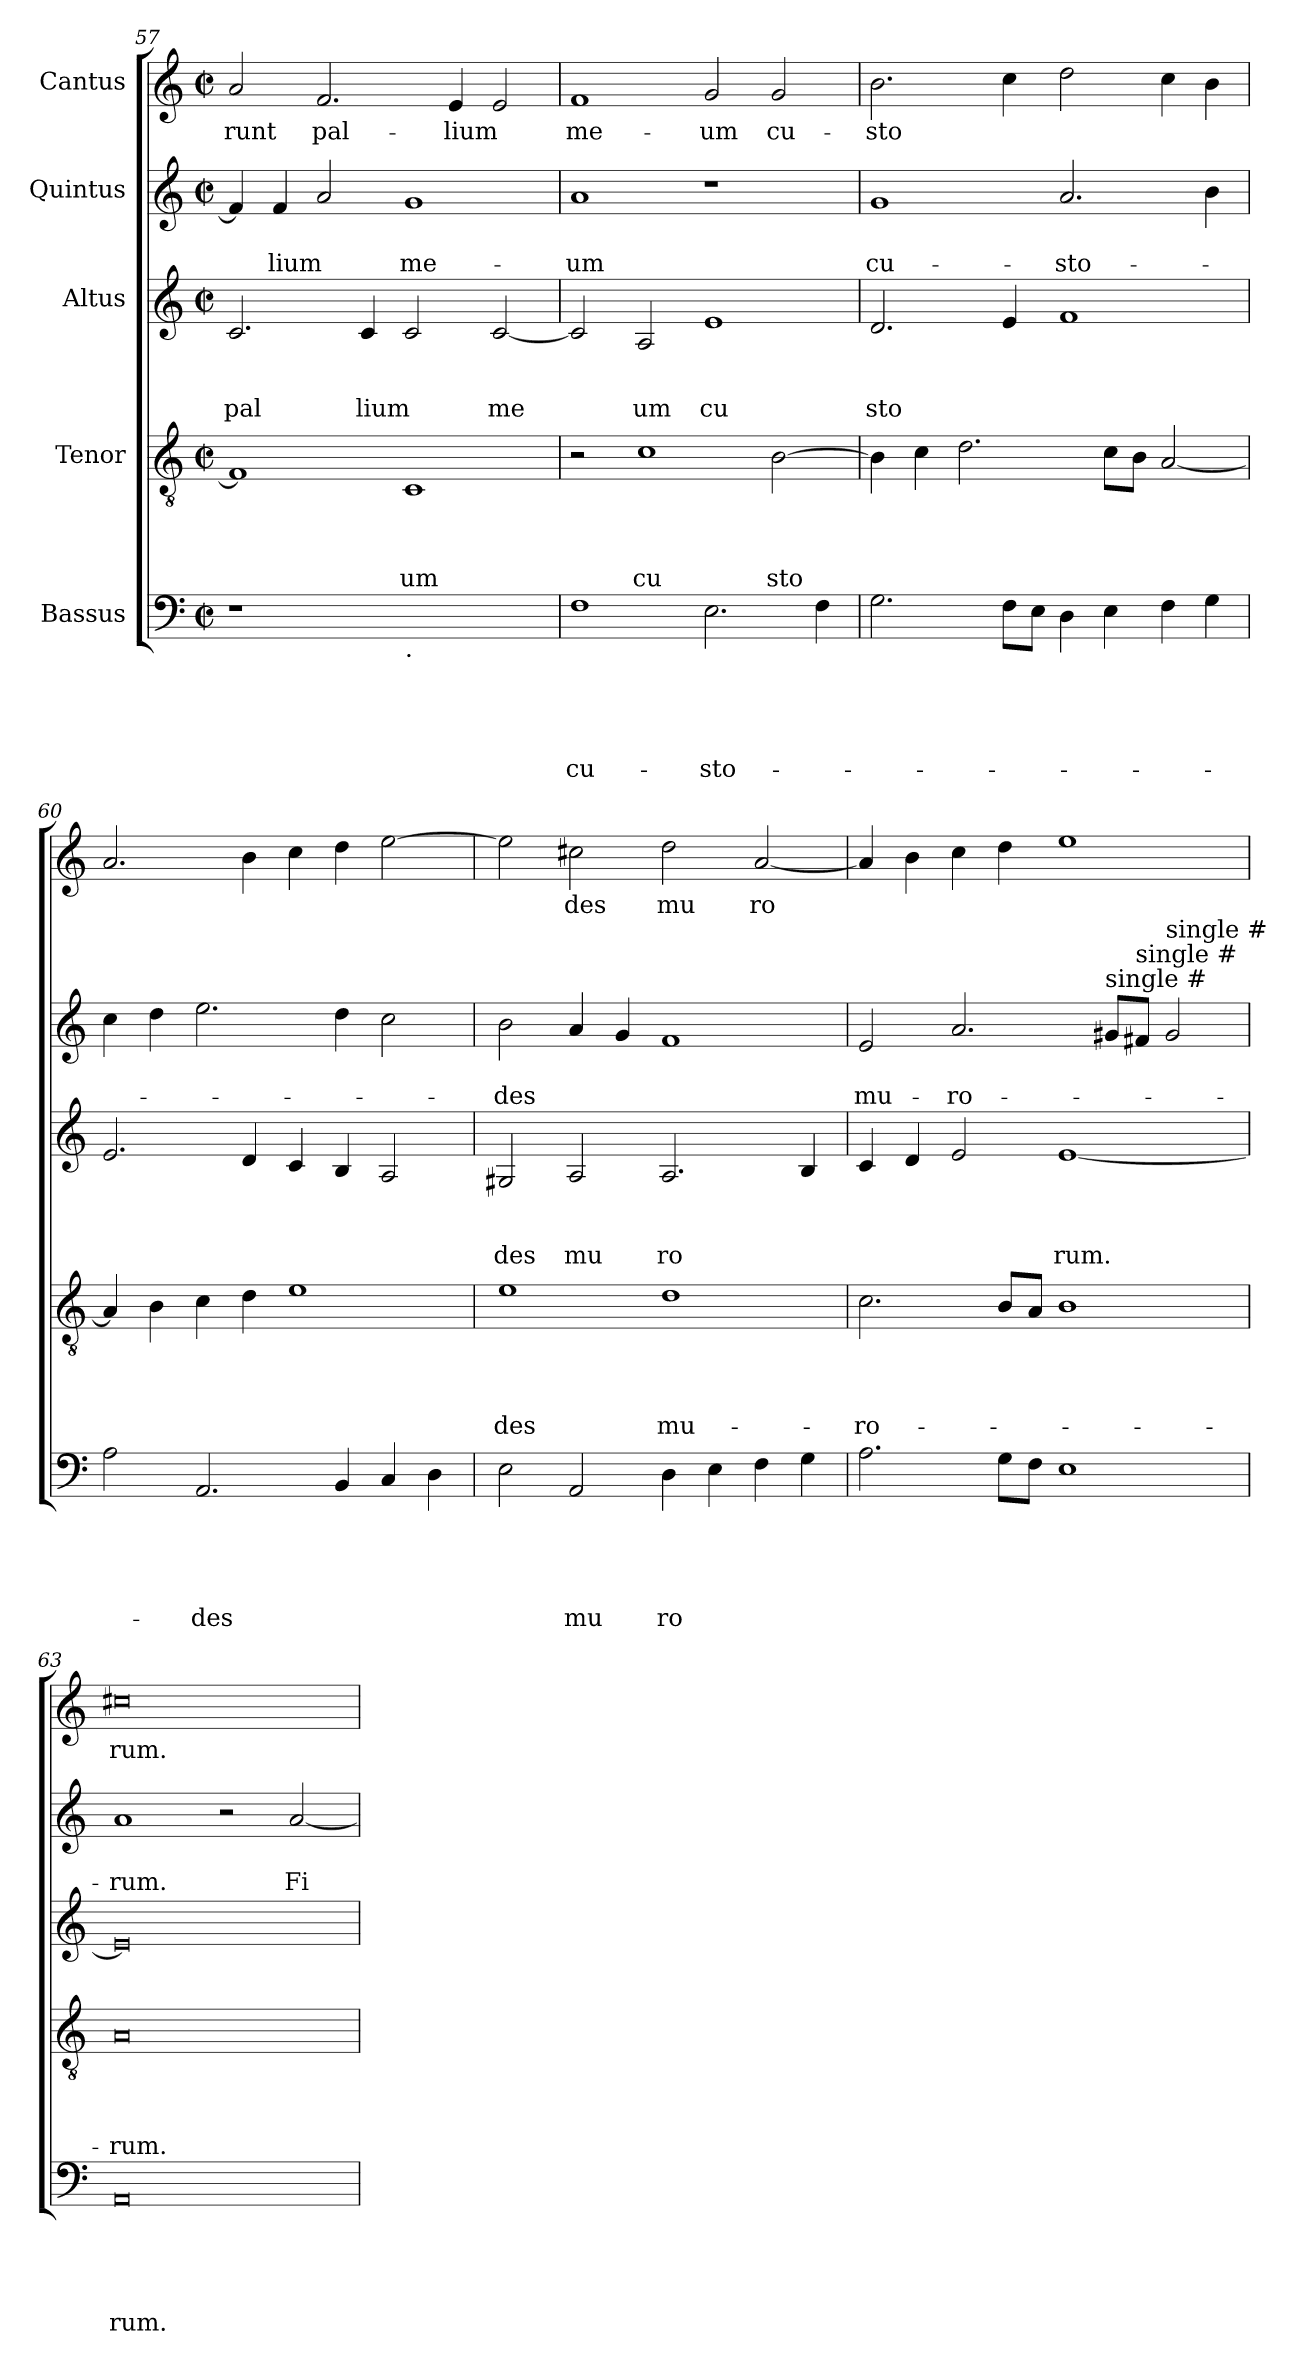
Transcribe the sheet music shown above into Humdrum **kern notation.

**kern	**text	**text	**text	**text	**text	**kern	**text	**text	**text	**text	**kern	**text	**text	**text	**kern	**text	**text	**kern	**text
*part5	*part5	*part5	*part5	*part5	*part5	*part4	*part4	*part4	*part4	*part4	*part3	*part3	*part3	*part3	*part2	*part2	*part2	*part1	*part1
*staff5	*staff5	*staff5	*staff5	*staff5	*staff5	*staff4	*staff4	*staff4	*staff4	*staff4	*staff3	*staff3	*staff3	*staff3	*staff2	*staff2	*staff2	*staff1	*staff1
*I"Bassus	*	*	*	*	*	*I"Tenor	*	*	*	*	*I"Altus	*	*	*	*I"Quintus	*	*	*I"Cantus	*
*clefF4	*	*	*	*	*	*clefGv2	*	*	*	*	*clefG2	*	*	*	*clefG2	*	*	*clefG2	*
*k[]	*	*	*	*	*	*k[]	*	*	*	*	*k[]	*	*	*	*k[]	*	*	*k[]	*
*C:	*	*	*	*	*	*C:	*	*	*	*	*C:	*	*	*	*C:	*	*	*C:	*
*M2/2	*	*	*	*	*	*M2/2	*	*	*	*	*M2/2	*	*	*	*M2/2	*	*	*M2/2	*
*met(c|)	*	*	*	*	*	*met(c|)	*	*	*	*	*met(c|)	*	*	*	*met(c|)	*	*	*met(c|)	*
=57	=57	=57	=57	=57	=57	=57	=57	=57	=57	=57	=57	=57	=57	=57	=57	=57	=57	=57	=57
!	!	!	!	!	!	!	!	!	!	!	!	!	!	!LO:LY:b	!	!	!	!	!LO:LY:b
1r	.	.	.	.	.	1F]	.	.	.	.	2.c/	.	.	pal	4f/]	.	.	2a/	-runt
!	!	!	!	!	!	!	!	!	!	!	!	!	!	!	!	!	!LO:LY:b	!	!
.	.	.	.	.	.	.	.	.	.	.	.	.	.	.	4f/	.	-lium	.	.
!	!	!	!	!	!	!	!	!	!	!	!	!	!	!	!	!	!	!	!LO:LY:b
.	.	.	.	.	.	.	.	.	.	.	.	.	.	.	2a/	.	.	2.f/	pal-
!	!	!	!	!	!	!	!	!	!	!	!	!	!	!LO:LY:b	!	!	!	!	!
.	.	.	.	.	.	.	.	.	.	.	4c/	.	.	lium	.	.	.	.	.
!LO:TX:b:t=.	!	!	!	!	!	!	!	!	!	!	!	!	!	!	!	!	!	!	!
!	!	!	!	!	!	!	!	!	!	!LO:LY:b	!	!	!	!	!	!	!LO:LY:b	!	!
1ryy	.	.	.	.	.	1C	.	.	.	um	2c/	.	.	.	1g	.	me-	.	.
!	!	!	!	!	!	!	!	!	!	!	!	!	!	!	!	!	!	!	!LO:LY:b
.	.	.	.	.	.	.	.	.	.	.	.	.	.	.	.	.	.	4e/	-lium
!	!	!	!	!	!	!	!	!	!	!	!	!	!	!LO:LY:b	!	!	!	!	!
.	.	.	.	.	.	.	.	.	.	.	[<2c/	.	.	me	.	.	.	2e/	.
=58	=58	=58	=58	=58	=58	=58	=58	=58	=58	=58	=58	=58	=58	=58	=58	=58	=58	=58	=58
!	!	!	!	!	!LO:LY:b	!	!	!	!	!	!	!	!	!	!	!	!LO:LY:b	!	!LO:LY:b
1F	.	.	.	.	cu-	2r	.	.	.	.	2c/]	.	.	.	1a	.	-um	1f	me-
!	!	!	!	!	!	!	!	!	!	!LO:LY:b	!	!	!	!LO:LY:b	!	!	!	!	!
.	.	.	.	.	.	1c	.	.	.	cu	2A/	.	.	um	.	.	.	.	.
!	!	!	!	!	!LO:LY:b	!	!	!	!	!	!	!	!	!LO:LY:b	!	!	!	!	!LO:LY:b
2.E\	.	.	.	.	-sto-	.	.	.	.	.	1e	.	.	cu	1r	.	.	2g/	-um
!	!	!	!	!	!	!	!	!	!	!LO:LY:b	!	!	!	!	!	!	!	!	!LO:LY:b
.	.	.	.	.	.	[>2B\	.	.	.	sto	.	.	.	.	.	.	.	2g/	cu-
4F\	.	.	.	.	.	.	.	.	.	.	.	.	.	.	.	.	.	.	.
!!LO:PB:g=z
=59	=59	=59	=59	=59	=59	=59	=59	=59	=59	=59	=59	=59	=59	=59	=59	=59	=59	=59	=59
!	!	!	!	!	!	!	!	!	!	!	!	!	!	!LO:LY:b	!	!	!LO:LY:b	!	!LO:LY:b
2.G\	.	.	.	.	.	4B\]	.	.	.	.	2.d/	.	.	sto	1g	.	cu-	2.b\	-sto
.	.	.	.	.	.	4c\	.	.	.	.	.	.	.	.	.	.	.	.	.
.	.	.	.	.	.	2.d\	.	.	.	.	.	.	.	.	.	.	.	.	.
8F\L	.	.	.	.	.	.	.	.	.	.	4e/	.	.	.	.	.	.	4cc\	.
8E\J	.	.	.	.	.	.	.	.	.	.	.	.	.	.	.	.	.	.	.
!	!	!	!	!	!	!	!	!	!	!	!	!	!	!	!	!	!LO:LY:b	!	!
4D\	.	.	.	.	.	.	.	.	.	.	1f	.	.	.	2.a/	.	-sto-	2dd\	.
4E\	.	.	.	.	.	8c\L	.	.	.	.	.	.	.	.	.	.	.	.	.
.	.	.	.	.	.	8B\J	.	.	.	.	.	.	.	.	.	.	.	.	.
4F\	.	.	.	.	.	[<2A/	.	.	.	.	.	.	.	.	.	.	.	4cc\	.
4G\	.	.	.	.	.	.	.	.	.	.	.	.	.	.	4b\	.	.	4b\	.
=60	=60	=60	=60	=60	=60	=60	=60	=60	=60	=60	=60	=60	=60	=60	=60	=60	=60	=60	=60
2A\	.	.	.	.	.	4A/]	.	.	.	.	2.e/	.	.	.	4cc\	.	.	2.a/	.
.	.	.	.	.	.	4B\	.	.	.	.	.	.	.	.	4dd\	.	.	.	.
!	!	!	!	!	!LO:LY:b	!	!	!	!	!	!	!	!	!	!	!	!	!	!
2.AA/	.	.	.	.	-des	4c\	.	.	.	.	.	.	.	.	2.ee\	.	.	.	.
.	.	.	.	.	.	4d\	.	.	.	.	4d/	.	.	.	.	.	.	4b\	.
.	.	.	.	.	.	1e	.	.	.	.	4c/	.	.	.	.	.	.	4cc\	.
4BB/	.	.	.	.	.	.	.	.	.	.	4B/	.	.	.	4dd\	.	.	4dd\	.
4C/	.	.	.	.	.	.	.	.	.	.	2A/	.	.	.	2cc\	.	.	[>2ee\	.
4D\	.	.	.	.	.	.	.	.	.	.	.	.	.	.	.	.	.	.	.
=61	=61	=61	=61	=61	=61	=61	=61	=61	=61	=61	=61	=61	=61	=61	=61	=61	=61	=61	=61
!	!	!	!	!	!	!	!	!	!	!LO:LY:b	!	!	!	!LO:LY:b	!	!	!LO:LY:b	!	!
2E\	.	.	.	.	.	1e	.	.	.	des	2G#X/	.	.	des	2b\	.	-des	2ee\]	.
!	!	!	!	!	!LO:LY:b	!	!	!	!	!	!	!	!	!LO:LY:b	!	!	!	!	!LO:LY:b
2AA/	.	.	.	.	mu	.	.	.	.	.	2A/	.	.	mu	4a/	.	.	2cc#X\	des
.	.	.	.	.	.	.	.	.	.	.	.	.	.	.	4g/	.	.	.	.
!	!	!	!	!	!LO:LY:b	!	!	!	!	!LO:LY:b	!	!	!	!LO:LY:b	!	!	!	!	!LO:LY:b
4D\	.	.	.	.	ro	1d	.	.	.	mu-	2.A/	.	.	ro	1f	.	.	2dd\	mu
4E\	.	.	.	.	.	.	.	.	.	.	.	.	.	.	.	.	.	.	.
!	!	!	!	!	!	!	!	!	!	!	!	!	!	!	!	!	!	!	!LO:LY:b
4F\	.	.	.	.	.	.	.	.	.	.	.	.	.	.	.	.	.	[<2a/	ro
4G\	.	.	.	.	.	.	.	.	.	.	4B/	.	.	.	.	.	.	.	.
=62	=62	=62	=62	=62	=62	=62	=62	=62	=62	=62	=62	=62	=62	=62	=62	=62	=62	=62	=62
!	!	!	!	!	!	!	!	!	!	!LO:LY:b	!	!	!	!	!	!	!LO:LY:b	!	!
2.A\	.	.	.	.	.	2.c\	.	.	.	-ro-	4c/	.	.	.	2e/	.	mu-	4a/]	.
.	.	.	.	.	.	.	.	.	.	.	4d/	.	.	.	.	.	.	4b\	.
!	!	!	!	!	!	!	!	!	!	!	!	!	!	!	!	!	!LO:LY:b	!	!
.	.	.	.	.	.	.	.	.	.	.	2e/	.	.	.	2.a/	.	-ro-	4cc\	.
8G\L	.	.	.	.	.	8B/L	.	.	.	.	.	.	.	.	.	.	.	4dd\	.
8F\J	.	.	.	.	.	8A/J	.	.	.	.	.	.	.	.	.	.	.	.	.
!	!	!	!	!	!	!	!	!	!	!	!	!	!	!LO:LY:b	!	!	!	!	!
1E	.	.	.	.	.	1B	.	.	.	.	[<1e	.	.	rum.	.	.	.	1ee	.
!	!	!	!	!	!	!	!	!	!	!	!	!	!	!	!LO:TX:a:t=single #	!	!	!	!
.	.	.	.	.	.	.	.	.	.	.	.	.	.	.	8g#/L	.	.	.	.
!	!	!	!	!	!	!	!	!	!	!	!	!	!	!	!LO:TX:a:t=single #	!	!	!	!
.	.	.	.	.	.	.	.	.	.	.	.	.	.	.	8f#/J	.	.	.	.
!	!	!	!	!	!	!	!	!	!	!	!	!	!	!	!LO:TX:a:t=single #	!	!	!	!
.	.	.	.	.	.	.	.	.	.	.	.	.	.	.	2g#/	.	.	.	.
=63	=63	=63	=63	=63	=63	=63	=63	=63	=63	=63	=63	=63	=63	=63	=63	=63	=63	=63	=63
!	!	!	!	!	!LO:LY:b	!	!	!	!	!LO:LY:b	!	!	!	!	!	!	!LO:LY:b	!	!LO:LY:b
0AA	.	.	.	.	rum.	0A	.	.	.	-rum.	0e]	.	.	.	1a	.	-rum.	0cc#X	rum.
.	.	.	.	.	.	.	.	.	.	.	.	.	.	.	2r	.	.	.	.
!	!	!	!	!	!	!	!	!	!	!	!	!	!	!	!	!	!LO:LY:b	!	!
.	.	.	.	.	.	.	.	.	.	.	.	.	.	.	[<2a/	.	Fi-	.	.
=	=	=	=	=	=	=	=	=	=	=	=	=	=	=	=	=	=	=	=
*-	*-	*-	*-	*-	*-	*-	*-	*-	*-	*-	*-	*-	*-	*-	*-	*-	*-	*-	*-
